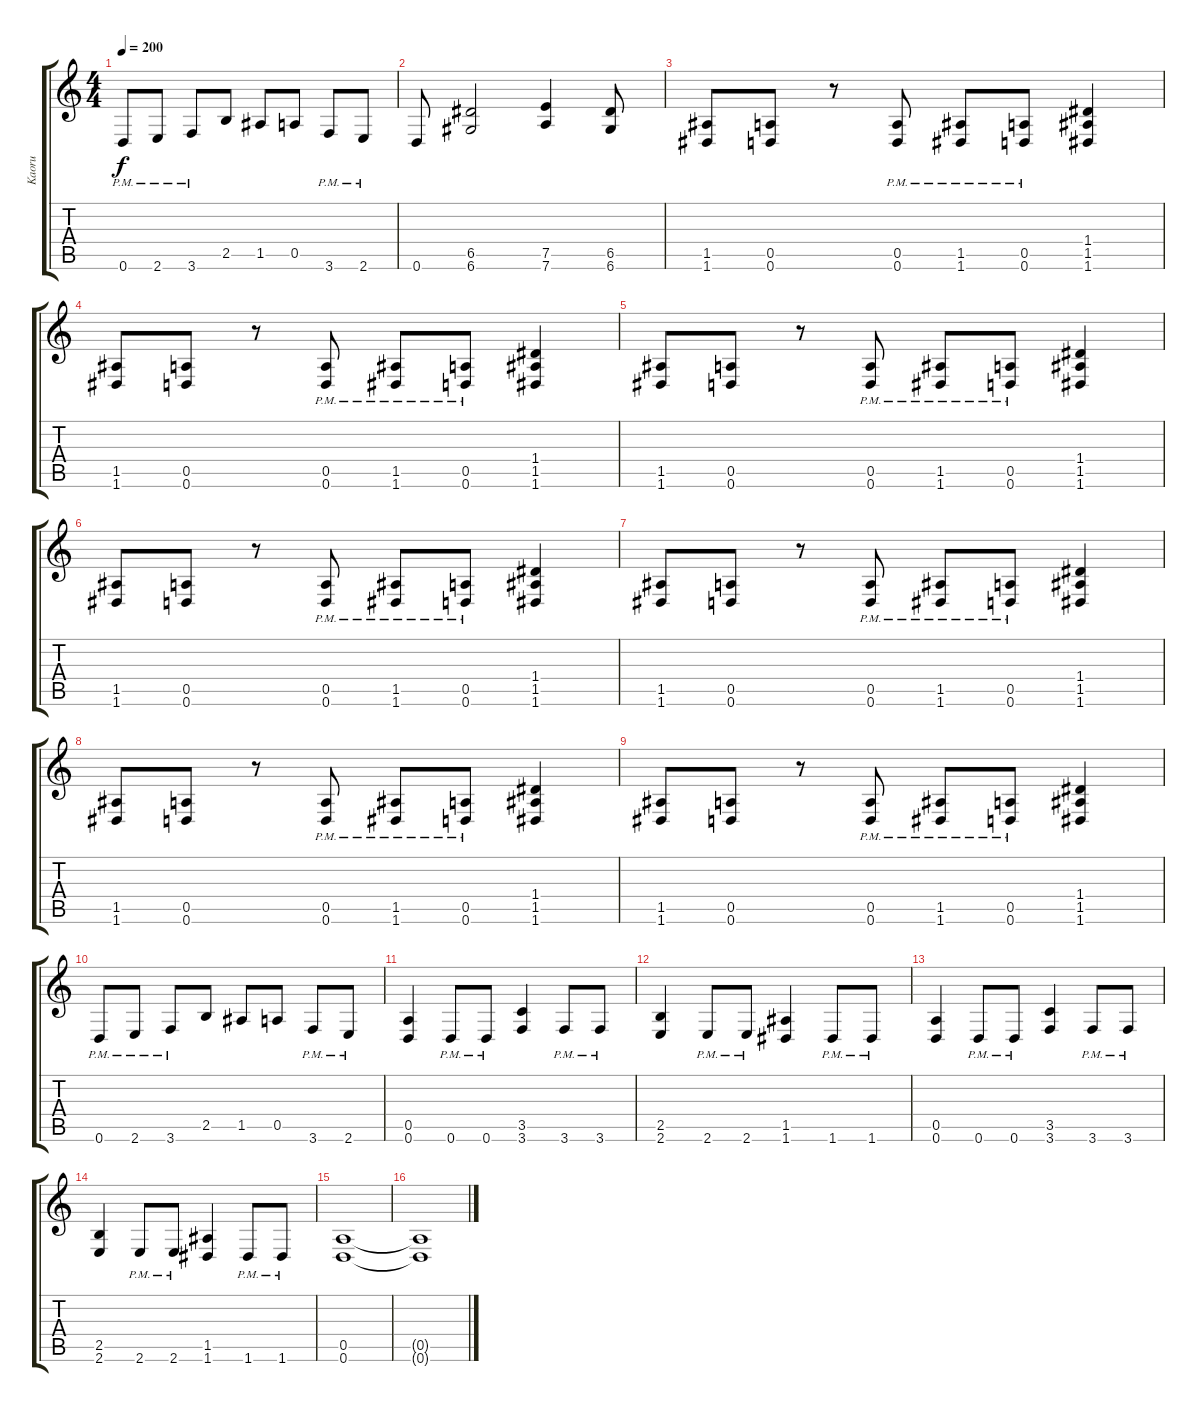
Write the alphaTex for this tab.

\track ("Kaoru" "Kaoru") {instrument overdrivenguitar}
\staff {score tabs}
\tuning (E4 B3 G3 D3 A2 D2) {hide}
\ts (4 4)
\tempo 200
\clef g2
\ks c
0.6{pm}.8{dy f} 2.6{pm}.8 3.6{pm}.8 2.5.8 1.5.8 0.5.8 3.6{pm}.8 2.6{pm}.8 |
0.6.8 (6.5 6.6).2 (7.5 7.6).4 (6.5 6.6).8 |
(1.5 1.6).8 (0.5 0.6).8 r.8 (0.5{pm} 0.6{pm}).8 (1.5{pm} 1.6{pm}).8 (0.5{pm} 0.6{pm}).8 (1.4 1.5 1.6).4 |
(1.5 1.6).8 (0.5 0.6).8 r.8 (0.5{pm} 0.6{pm}).8 (1.5{pm} 1.6{pm}).8 (0.5{pm} 0.6{pm}).8 (1.4 1.5 1.6).4 |
(1.5 1.6).8 (0.5 0.6).8 r.8 (0.5{pm} 0.6{pm}).8 (1.5{pm} 1.6{pm}).8 (0.5{pm} 0.6{pm}).8 (1.4 1.5 1.6).4 |
(1.5 1.6).8 (0.5 0.6).8 r.8 (0.5{pm} 0.6{pm}).8 (1.5{pm} 1.6{pm}).8 (0.5{pm} 0.6{pm}).8 (1.4 1.5 1.6).4 |
(1.5 1.6).8 (0.5 0.6).8 r.8 (0.5{pm} 0.6{pm}).8 (1.5{pm} 1.6{pm}).8 (0.5{pm} 0.6{pm}).8 (1.4 1.5 1.6).4 |
(1.5 1.6).8 (0.5 0.6).8 r.8 (0.5{pm} 0.6{pm}).8 (1.5{pm} 1.6{pm}).8 (0.5{pm} 0.6{pm}).8 (1.4 1.5 1.6).4 |
(1.5 1.6).8 (0.5 0.6).8 r.8 (0.5{pm} 0.6{pm}).8 (1.5{pm} 1.6{pm}).8 (0.5{pm} 0.6{pm}).8 (1.4 1.5 1.6).4 |
0.6{pm}.8 2.6{pm}.8 3.6{pm}.8 2.5.8 1.5.8 0.5.8 3.6{pm}.8 2.6{pm}.8 |
(0.5 0.6).4 0.6{pm}.8 0.6{pm}.8 (3.5 3.6).4 3.6{pm}.8 3.6{pm}.8 |
(2.5 2.6).4 2.6{pm}.8 2.6{pm}.8 (1.5 1.6).4 1.6{pm}.8 1.6{pm}.8 |
(0.5 0.6).4 0.6{pm}.8 0.6{pm}.8 (3.5 3.6).4 3.6{pm}.8 3.6{pm}.8 |
(2.5 2.6).4 2.6{pm}.8 2.6{pm}.8 (1.5 1.6).4 1.6{pm}.8 1.6{pm}.8 |
(0.5 0.6).1 |
(0.5{t} 0.6{t}).1
